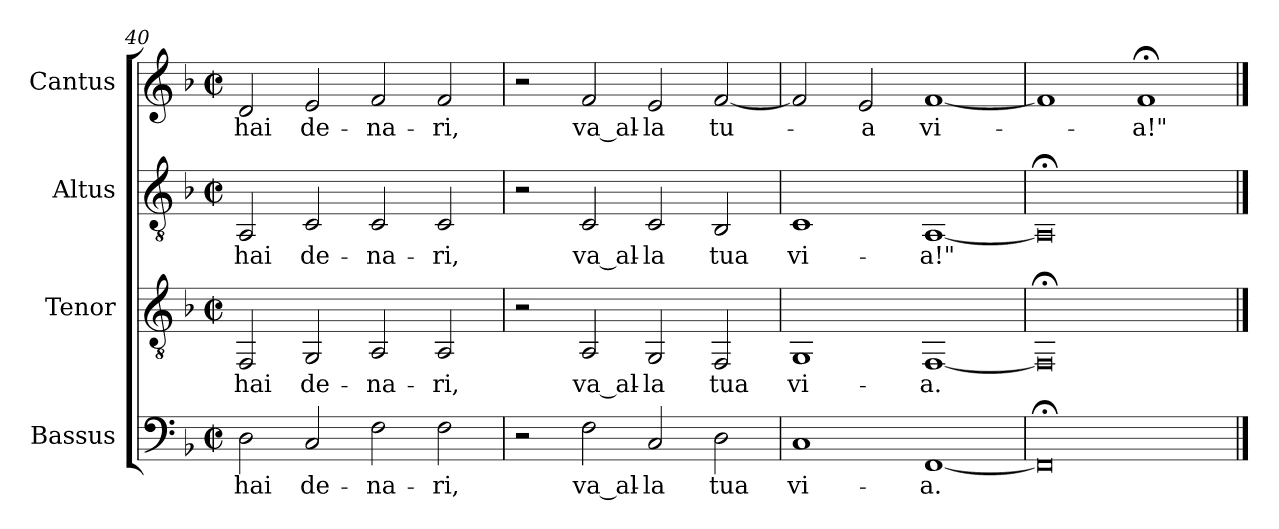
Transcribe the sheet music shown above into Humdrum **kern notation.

**kern	**text	**kern	**text	**kern	**text	**kern	**text
*part4	*part4	*part3	*part3	*part2	*part2	*part1	*part1
*staff4	*staff4	*staff3	*staff3	*staff2	*staff2	*staff1	*staff1
*I"Bassus	*	*I"Tenor	*	*I"Altus	*	*I"Cantus	*
*clefF4	*	*clefGv2	*	*clefGv2	*	*clefG2	*
*k[b-]	*	*k[b-]	*	*k[b-]	*	*k[b-]	*
*F:	*	*F:	*	*F:	*	*F:	*
*M2/2	*	*M2/2	*	*M2/2	*	*M2/2	*
*met(c|)	*	*met(c|)	*	*met(c|)	*	*met(c|)	*
=40	=40	=40	=40	=40	=40	=40	=40
!	!LO:LY:b:color=#000000	!	!	!	!	!	!
!	!	!	!LO:LY:b:color=#000000	!	!	!	!
!	!	!	!	!	!LO:LY:b:color=#000000	!	!
!	!	!	!	!	!	!	!LO:LY:b:color=#000000
2Di\	hai	2FFi/	hai	2AAi/	hai	2di/	hai
!	!LO:LY:b:color=#000000	!	!	!	!	!	!
!	!	!	!LO:LY:b:color=#000000	!	!	!	!
!	!	!	!	!	!LO:LY:b:color=#000000	!	!
!	!	!	!	!	!	!	!LO:LY:b:color=#000000
2Ci/	de-	2GGi/	de-	2Ci/	de-	2ei/	de-
!	!LO:LY:b:color=#000000	!	!	!	!	!	!
!	!	!	!LO:LY:b:color=#000000	!	!	!	!
!	!	!	!	!	!LO:LY:b:color=#000000	!	!
!	!	!	!	!	!	!	!LO:LY:b:color=#000000
2Fi\	-na-	2AAi/	-na-	2Ci/	-na-	2fi/	-na-
!	!LO:LY:b:color=#000000	!	!	!	!	!	!
!	!	!	!LO:LY:b:color=#000000	!	!	!	!
!	!	!	!	!	!LO:LY:b:color=#000000	!	!
!	!	!	!	!	!	!	!LO:LY:b:color=#000000
2Fi\	-ri,	2AAi/	-ri,	2Ci/	-ri,	2fi/	-ri,
=41	=41	=41	=41	=41	=41	=41	=41
2r	.	2r	.	2r	.	2r	.
!	!LO:LY:b:color=#000000	!	!	!	!	!	!
!	!	!	!LO:LY:b:color=#000000	!	!	!	!
!	!	!	!	!	!LO:LY:b:color=#000000	!	!
!	!	!	!	!	!	!	!LO:LY:b:color=#000000
2Fi\	va_al-	2AAi/	va_al-	2Ci/	va_al-	2fi/	va_al-
!	!LO:LY:b:color=#000000	!	!	!	!	!	!
!	!	!	!LO:LY:b:color=#000000	!	!	!	!
!	!	!	!	!	!LO:LY:b:color=#000000	!	!
!	!	!	!	!	!	!	!LO:LY:b:color=#000000
2Ci/	-la	2GGi/	-la	2Ci/	-la	2ei/	-la
!	!LO:LY:b:color=#000000	!	!	!	!	!	!
!	!	!	!LO:LY:b:color=#000000	!	!	!	!
!	!	!	!	!	!LO:LY:b:color=#000000	!	!
!	!	!	!	!	!	!	!LO:LY:b:color=#000000
2Di\	tua	2FFi/	tua	2BB-i/	tua	[<2fi/	tu-
=42	=42	=42	=42	=42	=42	=42	=42
!	!LO:LY:b:color=#000000	!	!	!	!	!	!
!	!	!	!LO:LY:b:color=#000000	!	!	!	!
!	!	!	!	!	!LO:LY:b:color=#000000	!	!
1Ci	vi-	1GGi	vi-	1Ci	vi-	2fi/]	.
!	!	!	!	!	!	!	!LO:LY:b:color=#000000
.	.	.	.	.	.	2ei/	-a
!	!LO:LY:b:color=#000000	!	!	!	!	!	!
!	!	!	!LO:LY:b:color=#000000	!	!	!	!
!	!	!	!	!	!LO:LY:b:color=#000000	!	!
!	!	!	!	!	!	!	!LO:LY:b:color=#000000
[<1FFi	-a.	[<1FFi	-a.	[<1AAi	-a!"	[<1fi	vi-
=43	=43	=43	=43	=43	=43	=43	=43
0FF;i]	.	0FF;i]	.	0AA;i]	.	1fi]	.
!	!	!	!	!	!	!	!LO:LY:b:color=#000000
.	.	.	.	.	.	1f;i	-a!"
==	==	==	==	==	==	==	==
*-	*-	*-	*-	*-	*-	*-	*-
